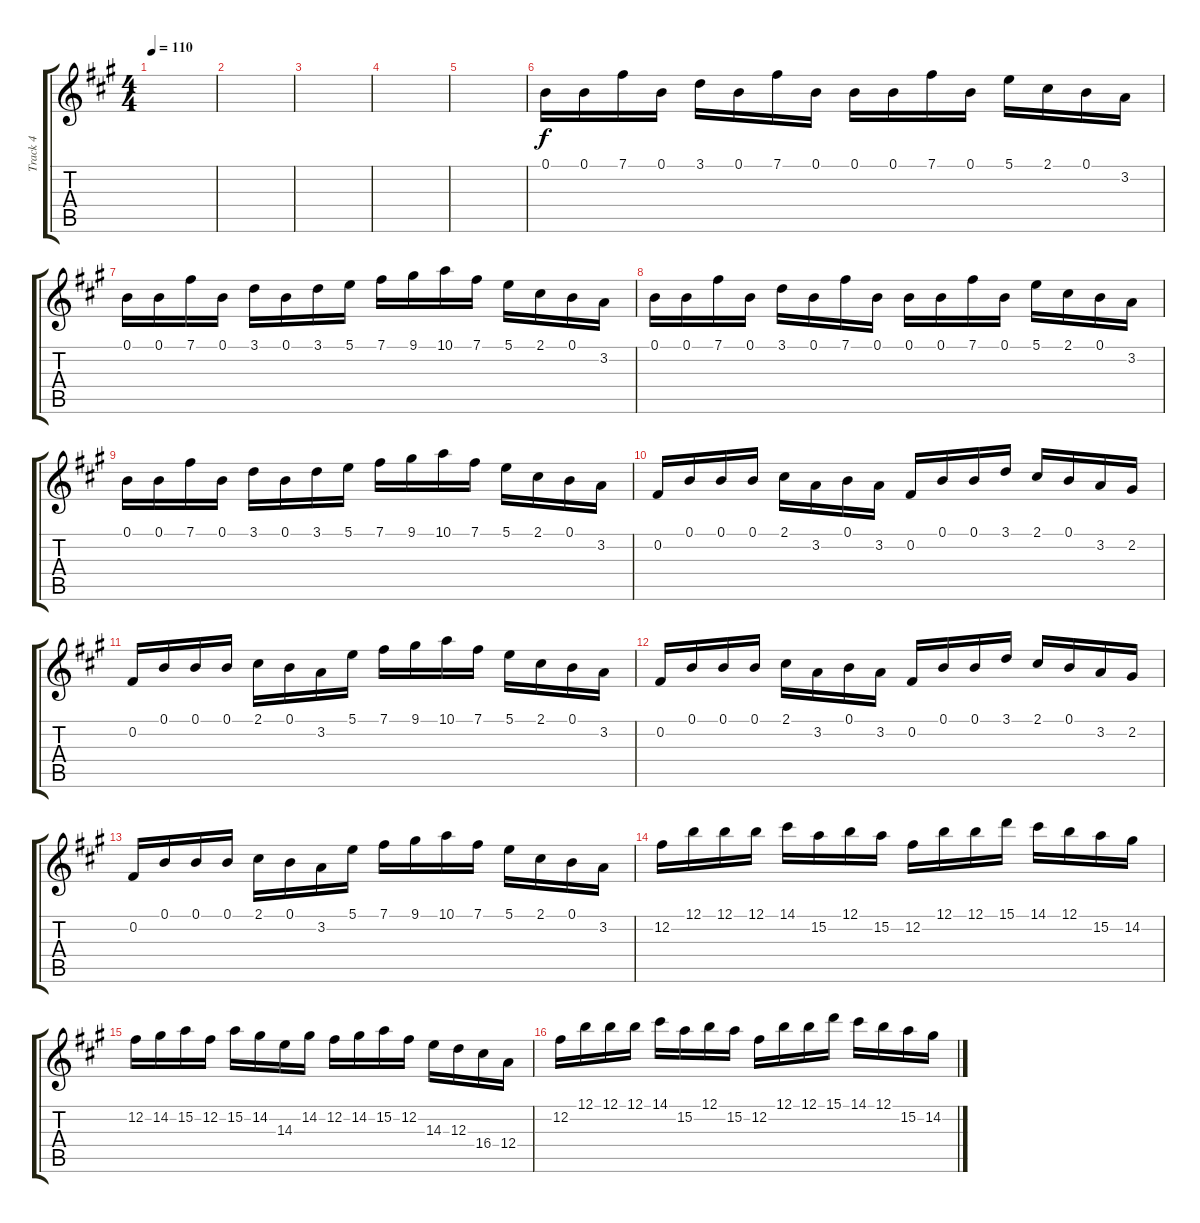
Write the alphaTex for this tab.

\track ("Track 4" "Track 4") {instrument flute}
\staff {score tabs}
\tuning (B4 Gb4 D4 A3 E3 B2) {hide}
\ts (4 4)
\tempo 110
\clef g2
\ks a
|
|
|
|
|
0.1.16 0.1.16 7.1.16 0.1.16 3.1.16 0.1.16 7.1.16 0.1.16 0.1.16 0.1.16 7.1.16 0.1.16 5.1.16 2.1.16 0.1.16 3.2.16 |
0.1.16 0.1.16 7.1.16 0.1.16 3.1.16 0.1.16 3.1.16 5.1.16 7.1.16 9.1.16 10.1.16 7.1.16 5.1.16 2.1.16 0.1.16 3.2.16 |
0.1.16 0.1.16 7.1.16 0.1.16 3.1.16 0.1.16 7.1.16 0.1.16 0.1.16 0.1.16 7.1.16 0.1.16 5.1.16 2.1.16 0.1.16 3.2.16 |
0.1.16 0.1.16 7.1.16 0.1.16 3.1.16 0.1.16 3.1.16 5.1.16 7.1.16 9.1.16 10.1.16 7.1.16 5.1.16 2.1.16 0.1.16 3.2.16 |
0.2.16 0.1.16 0.1.16 0.1.16 2.1.16 3.2.16 0.1.16 3.2.16 0.2.16 0.1.16 0.1.16 3.1.16 2.1.16 0.1.16 3.2.16 2.2.16 |
0.2.16 0.1.16 0.1.16 0.1.16 2.1.16 0.1.16 3.2.16 5.1.16 7.1.16 9.1.16 10.1.16 7.1.16 5.1.16 2.1.16 0.1.16 3.2.16 |
0.2.16 0.1.16 0.1.16 0.1.16 2.1.16 3.2.16 0.1.16 3.2.16 0.2.16 0.1.16 0.1.16 3.1.16 2.1.16 0.1.16 3.2.16 2.2.16 |
0.2.16 0.1.16 0.1.16 0.1.16 2.1.16 0.1.16 3.2.16 5.1.16 7.1.16 9.1.16 10.1.16 7.1.16 5.1.16 2.1.16 0.1.16 3.2.16 |
12.2.16 12.1.16 12.1.16 12.1.16 14.1.16 15.2.16 12.1.16 15.2.16 12.2.16 12.1.16 12.1.16 15.1.16 14.1.16 12.1.16 15.2.16 14.2.16 |
12.2.16 14.2.16 15.2.16 12.2.16 15.2.16 14.2.16 14.3.16 14.2.16 12.2.16 14.2.16 15.2.16 12.2.16 14.3.16 12.3.16 16.4.16 12.4.16 |
12.2.16 12.1.16 12.1.16 12.1.16 14.1.16 15.2.16 12.1.16 15.2.16 12.2.16 12.1.16 12.1.16 15.1.16 14.1.16 12.1.16 15.2.16 14.2.16
